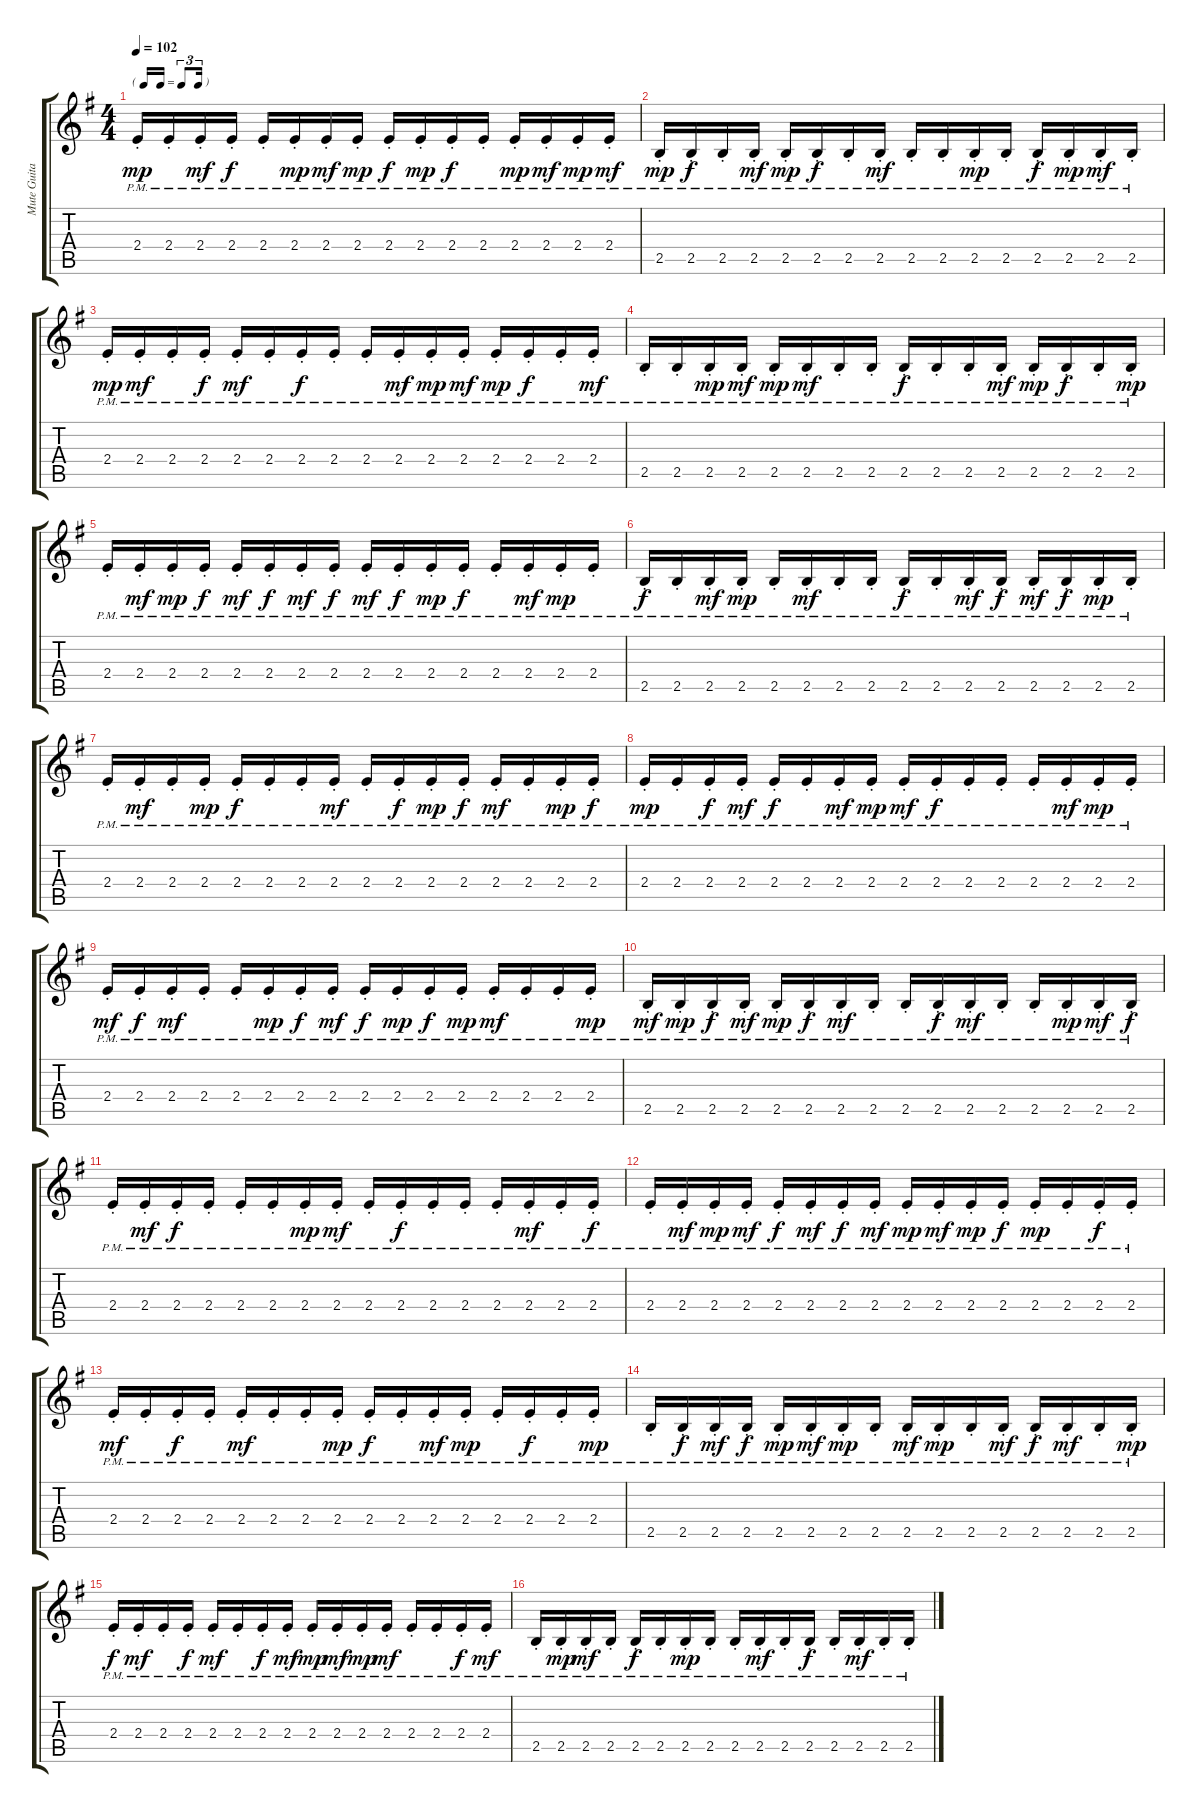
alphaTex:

\track ("Mute Guitar" "Mute Guita") {instrument overdrivenguitar}
\staff {score tabs}
\tuning (E4 B3 G3 D3 A2 E2) {hide}
\ts (4 4)
\tf triplet16th
\tempo 102
\clef g2
\ks g
2.4{pm st}.16{dy mp} 2.4{pm st}.16 2.4{pm st}.16{dy mf} 2.4{pm st}.16{dy f} 2.4{pm st}.16 2.4{pm st}.16{dy mp} 2.4{pm st}.16{dy mf} 2.4{pm st}.16{dy mp} 2.4{pm st}.16{dy f} 2.4{pm st}.16{dy mp} 2.4{pm st}.16{dy f} 2.4{pm st}.16 2.4{pm st}.16{dy mp} 2.4{pm st}.16{dy mf} 2.4{pm st}.16{dy mp} 2.4{pm st}.16{dy mf} |
2.5{pm st}.16{dy mp} 2.5{pm st}.16{dy f} 2.5{pm st}.16 2.5{pm st}.16{dy mf} 2.5{pm st}.16{dy mp} 2.5{pm st}.16{dy f} 2.5{pm st}.16 2.5{pm st}.16{dy mf} 2.5{pm st}.16 2.5{pm st}.16 2.5{pm st}.16{dy mp} 2.5{pm st}.16 2.5{pm st}.16{dy f} 2.5{pm st}.16{dy mp} 2.5{pm st}.16{dy mf} 2.5{pm st}.16 |
2.4{pm st}.16{dy mp} 2.4{pm st}.16{dy mf} 2.4{pm st}.16 2.4{pm st}.16{dy f} 2.4{pm st}.16{dy mf} 2.4{pm st}.16 2.4{pm st}.16{dy f} 2.4{pm st}.16 2.4{pm st}.16 2.4{pm st}.16{dy mf} 2.4{pm st}.16{dy mp} 2.4{pm st}.16{dy mf} 2.4{pm st}.16{dy mp} 2.4{pm st}.16{dy f} 2.4{pm st}.16 2.4{pm st}.16{dy mf} |
2.5{pm st}.16 2.5{pm st}.16 2.5{pm st}.16{dy mp} 2.5{pm st}.16{dy mf} 2.5{pm st}.16{dy mp} 2.5{pm st}.16{dy mf} 2.5{pm st}.16 2.5{pm st}.16 2.5{pm st}.16{dy f} 2.5{pm st}.16 2.5{pm st}.16 2.5{pm st}.16{dy mf} 2.5{pm st}.16{dy mp} 2.5{pm st}.16{dy f} 2.5{pm st}.16 2.5{pm st}.16{dy mp} |
2.4{pm st}.16 2.4{pm st}.16{dy mf} 2.4{pm st}.16{dy mp} 2.4{pm st}.16{dy f} 2.4{pm st}.16{dy mf} 2.4{pm st}.16{dy f} 2.4{pm st}.16{dy mf} 2.4{pm st}.16{dy f} 2.4{pm st}.16{dy mf} 2.4{pm st}.16{dy f} 2.4{pm st}.16{dy mp} 2.4{pm st}.16{dy f} 2.4{pm st}.16 2.4{pm st}.16{dy mf} 2.4{pm st}.16{dy mp} 2.4{pm st}.16 |
2.5{pm st}.16{dy f} 2.5{pm st}.16 2.5{pm st}.16{dy mf} 2.5{pm st}.16{dy mp} 2.5{pm st}.16 2.5{pm st}.16{dy mf} 2.5{pm st}.16 2.5{pm st}.16 2.5{pm st}.16{dy f} 2.5{pm st}.16 2.5{pm st}.16{dy mf} 2.5{pm st}.16{dy f} 2.5{pm st}.16{dy mf} 2.5{pm st}.16{dy f} 2.5{pm st}.16{dy mp} 2.5{pm st}.16 |
2.4{pm st}.16 2.4{pm st}.16{dy mf} 2.4{pm st}.16 2.4{pm st}.16{dy mp} 2.4{pm st}.16{dy f} 2.4{pm st}.16 2.4{pm st}.16 2.4{pm st}.16{dy mf} 2.4{pm st}.16 2.4{pm st}.16{dy f} 2.4{pm st}.16{dy mp} 2.4{pm st}.16{dy f} 2.4{pm st}.16{dy mf} 2.4{pm st}.16 2.4{pm st}.16{dy mp} 2.4{pm st}.16{dy f} |
2.4{pm st}.16{dy mp} 2.4{pm st}.16 2.4{pm st}.16{dy f} 2.4{pm st}.16{dy mf} 2.4{pm st}.16{dy f} 2.4{pm st}.16 2.4{pm st}.16{dy mf} 2.4{pm st}.16{dy mp} 2.4{pm st}.16{dy mf} 2.4{pm st}.16{dy f} 2.4{pm st}.16 2.4{pm st}.16 2.4{pm st}.16 2.4{pm st}.16{dy mf} 2.4{pm st}.16{dy mp} 2.4{pm st}.16 |
2.4{pm st}.16{dy mf} 2.4{pm st}.16{dy f} 2.4{pm st}.16{dy mf} 2.4{pm st}.16 2.4{pm st}.16 2.4{pm st}.16{dy mp} 2.4{pm st}.16{dy f} 2.4{pm st}.16{dy mf} 2.4{pm st}.16{dy f} 2.4{pm st}.16{dy mp} 2.4{pm st}.16{dy f} 2.4{pm st}.16{dy mp} 2.4{pm st}.16{dy mf} 2.4{pm st}.16 2.4{pm st}.16 2.4{pm st}.16{dy mp} |
2.5{pm st}.16{dy mf} 2.5{pm st}.16{dy mp} 2.5{pm st}.16{dy f} 2.5{pm st}.16{dy mf} 2.5{pm st}.16{dy mp} 2.5{pm st}.16{dy f} 2.5{pm st}.16{dy mf} 2.5{pm st}.16 2.5{pm st}.16 2.5{pm st}.16{dy f} 2.5{pm st}.16{dy mf} 2.5{pm st}.16 2.5{pm st}.16 2.5{pm st}.16{dy mp} 2.5{pm st}.16{dy mf} 2.5{pm st}.16{dy f} |
2.4{pm st}.16 2.4{pm st}.16{dy mf} 2.4{pm st}.16{dy f} 2.4{pm st}.16 2.4{pm st}.16 2.4{pm st}.16 2.4{pm st}.16{dy mp} 2.4{pm st}.16{dy mf} 2.4{pm st}.16 2.4{pm st}.16{dy f} 2.4{pm st}.16 2.4{pm st}.16 2.4{pm st}.16 2.4{pm st}.16{dy mf} 2.4{pm st}.16 2.4{pm st}.16{dy f} |
2.4{pm st}.16 2.4{pm st}.16{dy mf} 2.4{pm st}.16{dy mp} 2.4{pm st}.16{dy mf} 2.4{pm st}.16{dy f} 2.4{pm st}.16{dy mf} 2.4{pm st}.16{dy f} 2.4{pm st}.16{dy mf} 2.4{pm st}.16{dy mp} 2.4{pm st}.16{dy mf} 2.4{pm st}.16{dy mp} 2.4{pm st}.16{dy f} 2.4{pm st}.16{dy mp} 2.4{pm st}.16 2.4{pm st}.16{dy f} 2.4{pm st}.16 |
2.4{pm st}.16{dy mf} 2.4{pm st}.16 2.4{pm st}.16{dy f} 2.4{pm st}.16 2.4{pm st}.16{dy mf} 2.4{pm st}.16 2.4{pm st}.16 2.4{pm st}.16{dy mp} 2.4{pm st}.16{dy f} 2.4{pm st}.16 2.4{pm st}.16{dy mf} 2.4{pm st}.16{dy mp} 2.4{pm st}.16 2.4{pm st}.16{dy f} 2.4{pm st}.16 2.4{pm st}.16{dy mp} |
2.5{pm st}.16 2.5{pm st}.16{dy f} 2.5{pm st}.16{dy mf} 2.5{pm st}.16{dy f} 2.5{pm st}.16{dy mp} 2.5{pm st}.16{dy mf} 2.5{pm st}.16{dy mp} 2.5{pm st}.16 2.5{pm st}.16{dy mf} 2.5{pm st}.16{dy mp} 2.5{pm st}.16 2.5{pm st}.16{dy mf} 2.5{pm st}.16{dy f} 2.5{pm st}.16{dy mf} 2.5{pm st}.16 2.5{pm st}.16{dy mp} |
2.4{pm st}.16{dy f} 2.4{pm st}.16{dy mf} 2.4{pm st}.16 2.4{pm st}.16{dy f} 2.4{pm st}.16{dy mf} 2.4{pm st}.16 2.4{pm st}.16{dy f} 2.4{pm st}.16{dy mf} 2.4{pm st}.16{dy mp} 2.4{pm st}.16{dy mf} 2.4{pm st}.16{dy mp} 2.4{pm st}.16{dy mf} 2.4{pm st}.16 2.4{pm st}.16 2.4{pm st}.16{dy f} 2.4{pm st}.16{dy mf} |
2.5{pm st}.16 2.5{pm st}.16{dy mp} 2.5{pm st}.16{dy mf} 2.5{pm st}.16 2.5{pm st}.16{dy f} 2.5{pm st}.16 2.5{pm st}.16{dy mp} 2.5{pm st}.16 2.5{pm st}.16 2.5{pm st}.16{dy mf} 2.5{pm st}.16 2.5{pm st}.16{dy f} 2.5{pm st}.16 2.5{pm st}.16{dy mf} 2.5{pm st}.16 2.5{pm st}.16
